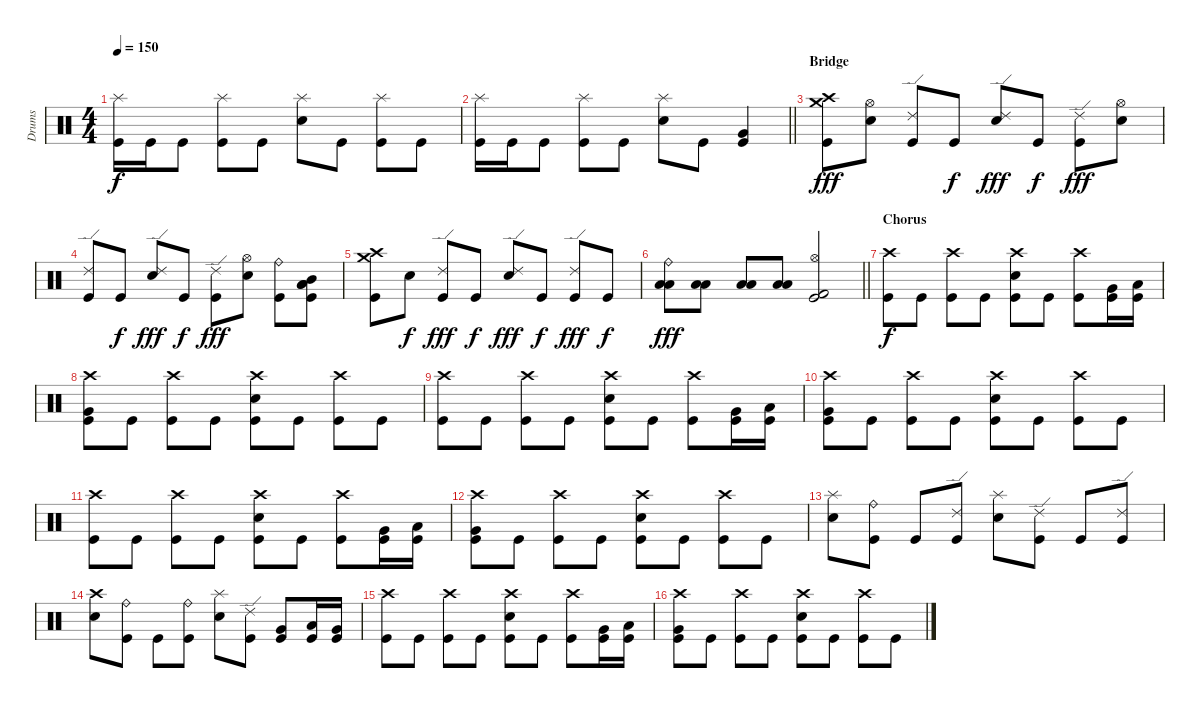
\track ("Drums" "Drums") {instrument percussion}
\staff {score}
\articulation defaults
\ts (4 4)
\tempo 150
\clef neutral
\ks c
("Splash (hit)" "Kick (hit)").16{dy f} "Kick (hit)".16 "Kick (hit)".8 ("Splash (hit)" "Kick (hit)").8 "Kick (hit)".8 ("Splash (hit)" "Snare (hit) 2").8 "Kick (hit)".8 ("Splash (hit)" "Kick (hit)").8 "Kick (hit)".8 |
\barLineRight lightlight
("Splash (hit)" "Kick (hit)").16 "Kick (hit)".16 "Kick (hit)".8 ("Splash (hit)" "Kick (hit)").8 "Kick (hit)".8 ("Splash (hit)" "Snare (hit) 2").8 "Kick (hit)".8 ("Very Low Tom (hit)" "Kick (hit)").4 |
\section ("" "Bridge")
("Crash medium (hit)" "Crash high (hit)" "Kick (hit)").8{dy fff} ("Hi-Hat (open)" "Snare (hit) 2").8 ("Ride (edge) 2" "Kick (hit)").8 "Kick (hit)".8{dy f} ("Ride (edge) 2" "Snare (hit) 2").8{dy fff} "Kick (hit)".8{dy f} ("Ride (edge) 2" "Kick (hit)").8{dy fff} ("Hi-Hat (open)" "Snare (hit) 2").8 |
("Ride (edge) 2" "Kick (hit)").8 "Kick (hit)".8{dy f} ("Ride (edge) 2" "Snare (hit) 2").8{dy fff} "Kick (hit)".8{dy f} ("Ride (edge) 2" "Kick (hit)").8{dy fff} ("Hi-Hat (open)" "Snare (hit) 2").8 ("Ride (bell)" "Kick (hit)").8 ("Mid Tom (hit)" "Low Tom (hit)" "Low Floor Tom (hit)" "Kick (hit)").8 |
("Crash high (hit)" "Crash medium (hit)" "Kick (hit)").8 "Snare (hit) 2".8{dy f} ("Ride (edge) 2" "Kick (hit)").8{dy fff} "Kick (hit)".8{dy f} ("Ride (edge) 2" "Snare (hit) 2").8{dy fff} "Kick (hit)".8{dy f} ("Ride (edge) 2" "Kick (hit)").8{dy fff} "Kick (hit)".8{dy f} |
\barLineRight lightlight
("Low Tom (hit)" "Low Floor Tom (hit)" "Ride (bell)").8{dy fff} ("Low Tom (hit)" "Low Floor Tom (hit)").8 ("Low Floor Tom (hit)" "Low Tom (hit)").8 ("Low Floor Tom (hit)" "Low Tom (hit)").8 ("Kick (hit) 2" "Hi-Hat (open)" "Kick (hit)").2 |
\section ("" "Chorus")
("Crash high (hit)" "Kick (hit)").8{dy f} "Kick (hit)".8 ("Crash high (hit)" "Kick (hit)").8 "Kick (hit)".8 ("Crash high (hit)" "Snare (hit) 2" "Kick (hit)").8 "Kick (hit)".8 ("Crash high (hit)" "Kick (hit)").8 ("Very Low Tom (hit)" "Kick (hit)").16 ("Low Floor Tom (hit)" "Kick (hit)").16 |
("Crash high (hit)" "Very Low Tom (hit)" "Kick (hit)").8 "Kick (hit)".8 ("Crash high (hit)" "Kick (hit)").8 "Kick (hit)".8 ("Crash high (hit)" "Snare (hit) 2" "Kick (hit)").8 "Kick (hit)".8 ("Crash high (hit)" "Kick (hit)").8 "Kick (hit)".8 |
("Crash high (hit)" "Kick (hit)").8 "Kick (hit)".8 ("Crash high (hit)" "Kick (hit)").8 "Kick (hit)".8 ("Crash high (hit)" "Snare (hit) 2" "Kick (hit)").8 "Kick (hit)".8 ("Crash high (hit)" "Kick (hit)").8 ("Very Low Tom (hit)" "Kick (hit)").16 ("Low Floor Tom (hit)" "Kick (hit)").16 |
("Crash high (hit)" "Very Low Tom (hit)" "Kick (hit)").8 "Kick (hit)".8 ("Crash high (hit)" "Kick (hit)").8 "Kick (hit)".8 ("Crash high (hit)" "Snare (hit) 2" "Kick (hit)").8 "Kick (hit)".8 ("Crash high (hit)" "Kick (hit)").8 "Kick (hit)".8 |
("Crash high (hit)" "Kick (hit)").8 "Kick (hit)".8 ("Crash high (hit)" "Kick (hit)").8 "Kick (hit)".8 ("Crash high (hit)" "Snare (hit) 2" "Kick (hit)").8 "Kick (hit)".8 ("Crash high (hit)" "Kick (hit)").8 ("Very Low Tom (hit)" "Kick (hit)").16 ("Low Floor Tom (hit)" "Kick (hit)").16 |
("Crash high (hit)" "Very Low Tom (hit)" "Kick (hit)").8 "Kick (hit)".8 ("Crash high (hit)" "Kick (hit)").8 "Kick (hit)".8 ("Crash high (hit)" "Snare (hit) 2" "Kick (hit)").8 "Kick (hit)".8 ("Crash high (hit)" "Kick (hit)").8 "Kick (hit)".8 |
("Splash (hit)" "Snare (hit) 2").8 ("Ride (bell)" "Kick (hit)").8 "Kick (hit)".8 ("Ride (edge) 2" "Kick (hit)").8 ("Splash (hit)" "Snare (hit) 2").8 ("Ride (edge) 2" "Kick (hit)").8 "Kick (hit)".8 ("Ride (edge) 2" "Kick (hit)").8 |
("Crash high (hit)" "Snare (hit) 2").8 ("Ride (bell)" "Kick (hit)").8 "Kick (hit)".8 ("Ride (bell)" "Kick (hit)").8 ("Splash (hit)" "Snare (hit) 2").8 ("Ride (edge) 2" "Kick (hit)").8 ("Very Low Tom (hit)" "Kick (hit)").8 ("Low Floor Tom (hit)" "Kick (hit)").16 ("Very Low Tom (hit)" "Kick (hit)").16 |
("Crash high (hit)" "Kick (hit)").8 "Kick (hit)".8 ("Crash high (hit)" "Kick (hit)").8 "Kick (hit)".8 ("Crash high (hit)" "Snare (hit) 2" "Kick (hit)").8 "Kick (hit)".8 ("Crash high (hit)" "Kick (hit)").8 ("Very Low Tom (hit)" "Kick (hit)").16 ("Low Floor Tom (hit)" "Kick (hit)").16 |
("Crash high (hit)" "Very Low Tom (hit)" "Kick (hit)").8 "Kick (hit)".8 ("Crash high (hit)" "Kick (hit)").8 "Kick (hit)".8 ("Crash high (hit)" "Snare (hit) 2" "Kick (hit)").8 "Kick (hit)".8 ("Crash high (hit)" "Kick (hit)").8 "Kick (hit)".8
